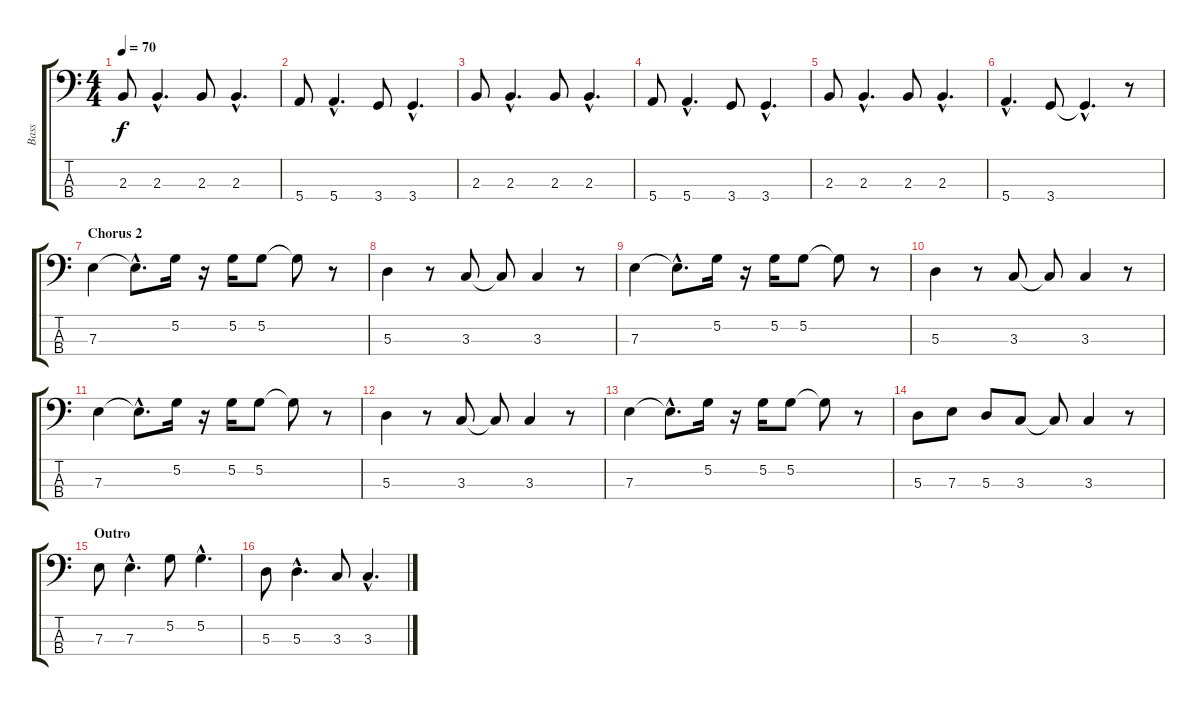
\track ("Bass" "Bass") {instrument electricbassfinger}
\staff {score tabs}
\tuning (G2 D2 A1 E1) {hide}
\ts (4 4)
\tempo 70
\clef f4
\ks c
2.3.8{dy f} 2.3{hac}.4{d} 2.3.8 2.3{hac}.4{d} |
5.4.8 5.4{hac}.4{d} 3.4.8 3.4{hac}.4{d} |
2.3.8 2.3{hac}.4{d} 2.3.8 2.3{hac}.4{d} |
5.4.8 5.4{hac}.4{d} 3.4.8 3.4{hac}.4{d} |
2.3.8 2.3{hac}.4{d} 2.3.8 2.3{hac}.4{d} |
5.4{hac}.4{d} 3.4.8 3.4{hac t}.4{d} r.8 |
\section ("" "Chorus 2")
7.3.4 7.3{hac t}.8{d} 5.2.16 r.16 5.2.16 5.2.8 5.2{t}.8 r.8 |
5.3.4 r.8 3.3.8 3.3{t}.8 3.3.4 r.8 |
7.3.4 7.3{hac t}.8{d} 5.2.16 r.16 5.2.16 5.2.8 5.2{t}.8 r.8 |
5.3.4 r.8 3.3.8 3.3{t}.8 3.3.4 r.8 |
7.3.4 7.3{hac t}.8{d} 5.2.16 r.16 5.2.16 5.2.8 5.2{t}.8 r.8 |
5.3.4 r.8 3.3.8 3.3{t}.8 3.3.4 r.8 |
7.3.4 7.3{hac t}.8{d} 5.2.16 r.16 5.2.16 5.2.8 5.2{t}.8 r.8 |
5.3.8 7.3.8 5.3.8 3.3.8 3.3{t}.8 3.3.4 r.8 |
\section ("" "Outro")
7.3.8 7.3{hac}.4{d} 5.2.8 5.2{hac}.4{d} |
5.3.8 5.3{hac}.4{d} 3.3.8 3.3{hac}.4{d}
